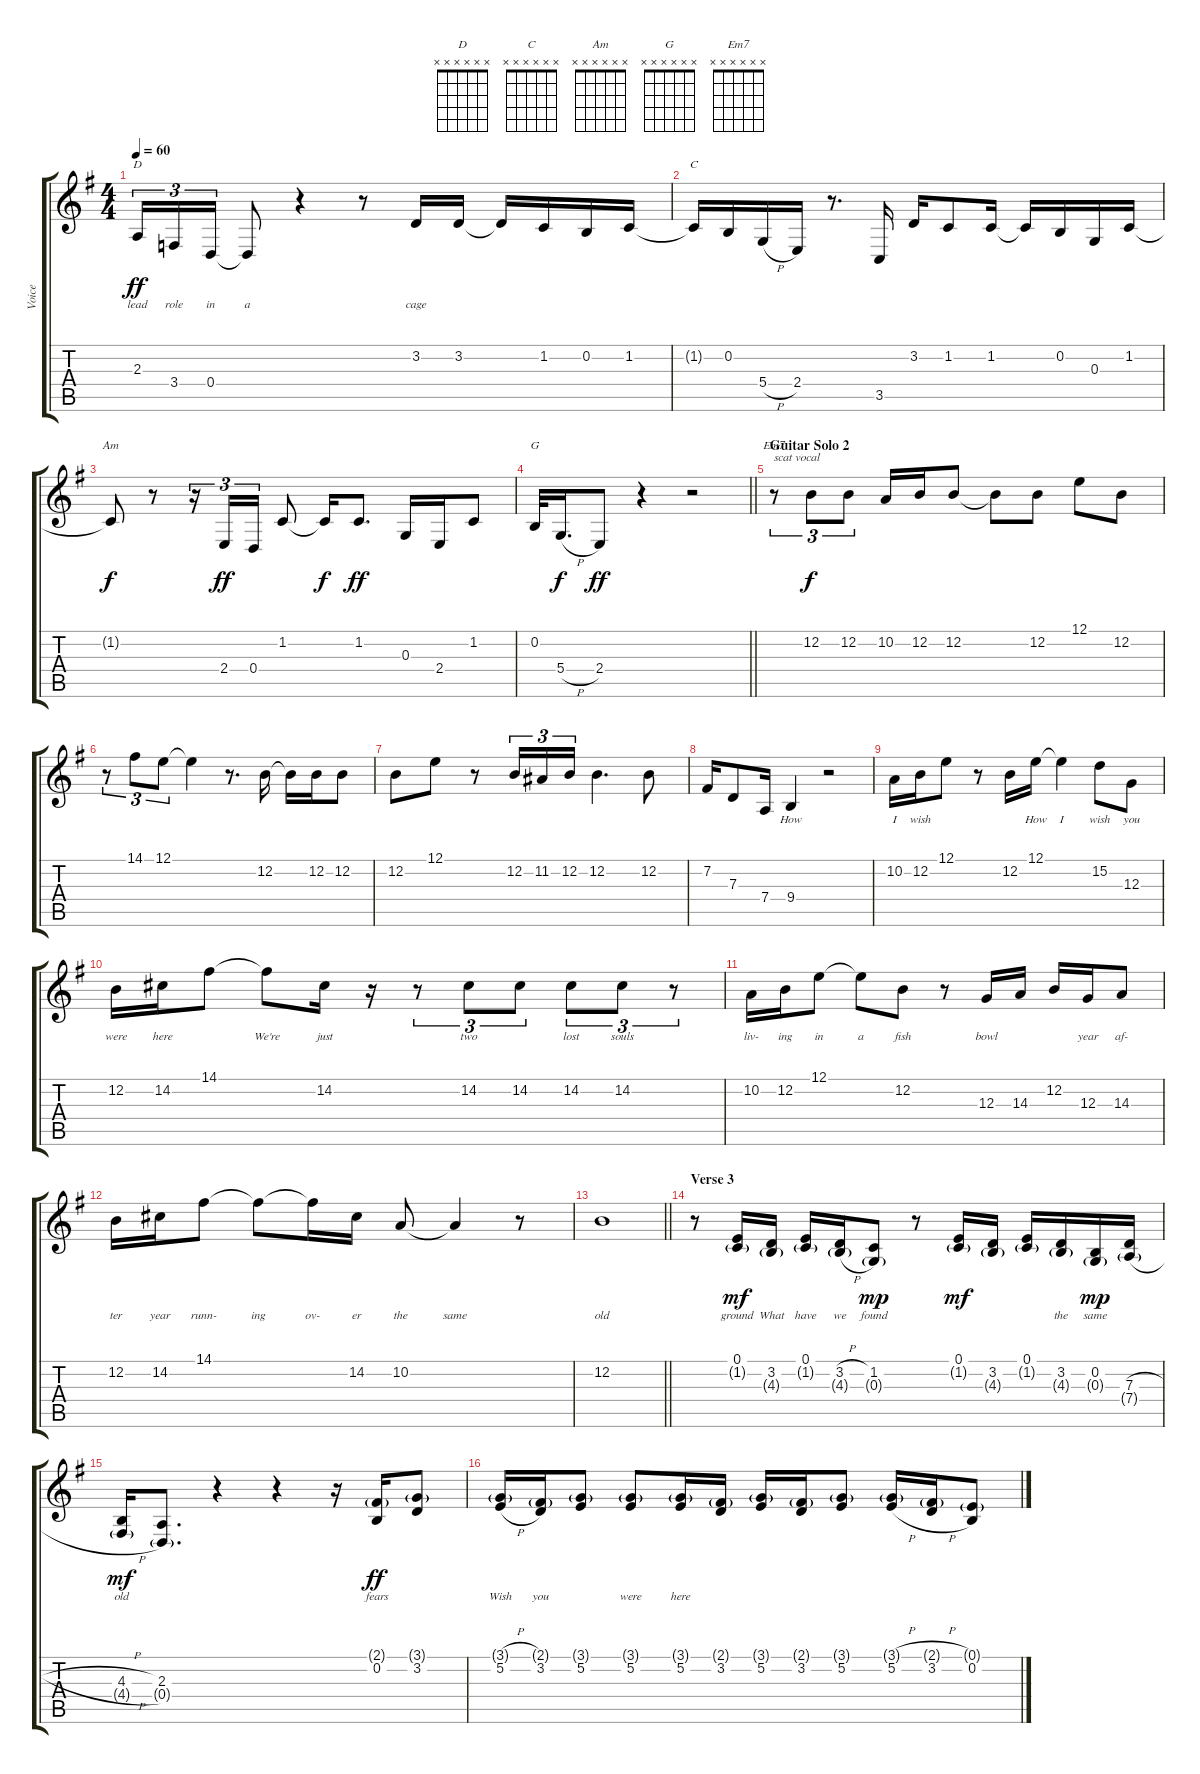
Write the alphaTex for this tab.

\track ("Voice" "Voice") {instrument clarinet}
\staff {score tabs}
\tuning (E4 B3 G3 D3 A2 E2) {hide}
\chord ("D" x x x x x x)
\chord ("C" x x x x x x)
\chord ("Am" x x x x x x)
\chord ("G" x x x x x x)
\chord ("Em7" x x x x x x)
\ts (4 4)
\tempo 60
\clef g2
\ks g
2.3{t}.16{tu (3 2) ch "D" lyrics (0 "lead") lyrics (1 "") lyrics (2 "") lyrics (3 "") lyrics (4 "") dy ff} 3.4.16{tu (3 2) lyrics (0 "role") lyrics (1 "") lyrics (2 "") lyrics (3 "") lyrics (4 "")} 0.4.16{tu (3 2) lyrics (0 "in") lyrics (1 "") lyrics (2 "") lyrics (3 "") lyrics (4 "")} 0.4{t}.8{lyrics (0 "a") lyrics (1 "") lyrics (2 "") lyrics (3 "") lyrics (4 "")} r.4 r.8 3.2.16{lyrics (0 "cage") lyrics (1 "") lyrics (2 "") lyrics (3 "") lyrics (4 "")} 3.2.16{lyrics (0 "") lyrics (1 "") lyrics (2 "") lyrics (3 "") lyrics (4 "")} 3.2{t}.16{lyrics (0 "") lyrics (1 "") lyrics (2 "") lyrics (3 "") lyrics (4 "")} 1.2.16{lyrics (0 "") lyrics (1 "") lyrics (2 "") lyrics (3 "") lyrics (4 "")} 0.2.16{lyrics (0 "") lyrics (1 "") lyrics (2 "") lyrics (3 "") lyrics (4 "")} 1.2.16{lyrics (0 "") lyrics (1 "") lyrics (2 "") lyrics (3 "") lyrics (4 "")} |
1.2{t}.16{ch "C" lyrics (0 "") lyrics (1 "") lyrics (2 "") lyrics (3 "") lyrics (4 "")} 0.2.16{lyrics (0 "") lyrics (1 "") lyrics (2 "") lyrics (3 "") lyrics (4 "")} 5.4{h}.16{lyrics (0 "") lyrics (1 "") lyrics (2 "") lyrics (3 "") lyrics (4 "")} 2.4.16{lyrics (0 "") lyrics (1 "") lyrics (2 "") lyrics (3 "") lyrics (4 "")} r.8{d} 3.5.16{lyrics (0 "") lyrics (1 "") lyrics (2 "") lyrics (3 "") lyrics (4 "")} 3.2.16{lyrics (0 "") lyrics (1 "") lyrics (2 "") lyrics (3 "") lyrics (4 "")} 1.2.8{lyrics (0 "") lyrics (1 "") lyrics (2 "") lyrics (3 "") lyrics (4 "")} 1.2.16{lyrics (0 "") lyrics (1 "") lyrics (2 "") lyrics (3 "") lyrics (4 "")} 1.2{t}.16{lyrics (0 "") lyrics (1 "") lyrics (2 "") lyrics (3 "") lyrics (4 "")} 0.2.16{lyrics (0 "") lyrics (1 "") lyrics (2 "") lyrics (3 "") lyrics (4 "")} 0.3.16{lyrics (0 "") lyrics (1 "") lyrics (2 "") lyrics (3 "") lyrics (4 "")} 1.2.16{lyrics (0 "") lyrics (1 "") lyrics (2 "") lyrics (3 "") lyrics (4 "")} |
1.2{t}.8{ch "Am" lyrics (0 "") lyrics (1 "") lyrics (2 "") lyrics (3 "") lyrics (4 "") dy f} r.8 r.16{tu (3 2)} 2.4.16{tu (3 2) lyrics (0 "") lyrics (1 "") lyrics (2 "") lyrics (3 "") lyrics (4 "") dy ff} 0.4.16{tu (3 2) lyrics (0 "") lyrics (1 "") lyrics (2 "") lyrics (3 "") lyrics (4 "")} 1.2.8{lyrics (0 "") lyrics (1 "") lyrics (2 "") lyrics (3 "") lyrics (4 "")} 1.2{t}.16{lyrics (0 "") lyrics (1 "") lyrics (2 "") lyrics (3 "") lyrics (4 "") dy f} 1.2.8{d lyrics (0 "") lyrics (1 "") lyrics (2 "") lyrics (3 "") lyrics (4 "") dy ff} 0.3.16{lyrics (0 "") lyrics (1 "") lyrics (2 "") lyrics (3 "") lyrics (4 "")} 2.4.16{lyrics (0 "") lyrics (1 "") lyrics (2 "") lyrics (3 "") lyrics (4 "")} 1.2.8{lyrics (0 "") lyrics (1 "") lyrics (2 "") lyrics (3 "") lyrics (4 "")} |
\barLineRight lightlight
0.2.32{ch "G" lyrics (0 "") lyrics (1 "") lyrics (2 "") lyrics (3 "") lyrics (4 "")} 5.4{h}.16{d lyrics (0 "") lyrics (1 "") lyrics (2 "") lyrics (3 "") lyrics (4 "") dy f} 2.4.8{lyrics (0 "") lyrics (1 "") lyrics (2 "") lyrics (3 "") lyrics (4 "") dy ff} r.4 r.2 |
\section ("" "Guitar Solo 2")
r.8{tu (3 2) ch "Em7" txt "scat vocal"} 12.2.8{tu (3 2) lyrics (0 "") lyrics (1 "") lyrics (2 "") lyrics (3 "") lyrics (4 "") dy f} 12.2.8{tu (3 2) lyrics (0 "") lyrics (1 "") lyrics (2 "") lyrics (3 "") lyrics (4 "")} 10.2.16{lyrics (0 "") lyrics (1 "") lyrics (2 "") lyrics (3 "") lyrics (4 "")} 12.2.16{lyrics (0 "") lyrics (1 "") lyrics (2 "") lyrics (3 "") lyrics (4 "")} 12.2.8{lyrics (0 "") lyrics (1 "") lyrics (2 "") lyrics (3 "") lyrics (4 "")} 12.2{t}.8{lyrics (0 "") lyrics (1 "") lyrics (2 "") lyrics (3 "") lyrics (4 "")} 12.2.8{lyrics (0 "") lyrics (1 "") lyrics (2 "") lyrics (3 "") lyrics (4 "")} 12.1.8{lyrics (0 "") lyrics (1 "") lyrics (2 "") lyrics (3 "") lyrics (4 "")} 12.2.8{lyrics (0 "") lyrics (1 "") lyrics (2 "") lyrics (3 "") lyrics (4 "")} |
r.8{tu (3 2)} 14.1.8{tu (3 2) lyrics (0 "") lyrics (1 "") lyrics (2 "") lyrics (3 "") lyrics (4 "")} 12.1.8{tu (3 2) lyrics (0 "") lyrics (1 "") lyrics (2 "") lyrics (3 "") lyrics (4 "")} 12.1{t}.4{lyrics (0 "") lyrics (1 "") lyrics (2 "") lyrics (3 "") lyrics (4 "")} r.8{d} 12.2.16{lyrics (0 "") lyrics (1 "") lyrics (2 "") lyrics (3 "") lyrics (4 "")} 12.2{t}.16{lyrics (0 "") lyrics (1 "") lyrics (2 "") lyrics (3 "") lyrics (4 "")} 12.2.16{lyrics (0 "") lyrics (1 "") lyrics (2 "") lyrics (3 "") lyrics (4 "")} 12.2.8{lyrics (0 "") lyrics (1 "") lyrics (2 "") lyrics (3 "") lyrics (4 "")} |
12.2.8{lyrics (0 "") lyrics (1 "") lyrics (2 "") lyrics (3 "") lyrics (4 "")} 12.1.8{lyrics (0 "") lyrics (1 "") lyrics (2 "") lyrics (3 "") lyrics (4 "")} r.8 12.2.16{tu (3 2) lyrics (0 "") lyrics (1 "") lyrics (2 "") lyrics (3 "") lyrics (4 "")} 11.2.16{tu (3 2) lyrics (0 "") lyrics (1 "") lyrics (2 "") lyrics (3 "") lyrics (4 "")} 12.2.16{tu (3 2) lyrics (0 "") lyrics (1 "") lyrics (2 "") lyrics (3 "") lyrics (4 "")} 12.2.4{d lyrics (0 "") lyrics (1 "") lyrics (2 "") lyrics (3 "") lyrics (4 "")} 12.2.8{lyrics (0 "") lyrics (1 "") lyrics (2 "") lyrics (3 "") lyrics (4 "")} |
7.2.16{lyrics (0 "") lyrics (1 "") lyrics (2 "") lyrics (3 "") lyrics (4 "")} 7.3.8{lyrics (0 "") lyrics (1 "") lyrics (2 "") lyrics (3 "") lyrics (4 "")} 7.4.16{lyrics (0 "") lyrics (1 "") lyrics (2 "") lyrics (3 "") lyrics (4 "")} 9.4.4{lyrics (0 "How") lyrics (1 "") lyrics (2 "") lyrics (3 "") lyrics (4 "")} r.2 |
10.2.16{lyrics (0 "I") lyrics (1 "") lyrics (2 "") lyrics (3 "") lyrics (4 "")} 12.2.16{lyrics (0 "wish") lyrics (1 "") lyrics (2 "") lyrics (3 "") lyrics (4 "")} 12.1.8{lyrics (0 "") lyrics (1 "") lyrics (2 "") lyrics (3 "") lyrics (4 "")} r.8 12.2.16{lyrics (0 "") lyrics (1 "") lyrics (2 "") lyrics (3 "") lyrics (4 "")} 12.1.16{lyrics (0 "How") lyrics (1 "") lyrics (2 "") lyrics (3 "") lyrics (4 "")} 12.1{t}.4{lyrics (0 "I") lyrics (1 "") lyrics (2 "") lyrics (3 "") lyrics (4 "")} 15.2.8{lyrics (0 "wish") lyrics (1 "") lyrics (2 "") lyrics (3 "") lyrics (4 "")} 12.3.8{lyrics (0 "you") lyrics (1 "") lyrics (2 "") lyrics (3 "") lyrics (4 "")} |
12.2.16{lyrics (0 "were") lyrics (1 "") lyrics (2 "") lyrics (3 "") lyrics (4 "")} 14.2.16{lyrics (0 "here") lyrics (1 "") lyrics (2 "") lyrics (3 "") lyrics (4 "")} 14.1.8{lyrics (0 "") lyrics (1 "") lyrics (2 "") lyrics (3 "") lyrics (4 "")} 14.1{t}.8{lyrics (0 "We're") lyrics (1 "") lyrics (2 "") lyrics (3 "") lyrics (4 "")} 14.2.16{lyrics (0 "just") lyrics (1 "") lyrics (2 "") lyrics (3 "") lyrics (4 "")} r.16 r.8{tu (3 2)} 14.2.8{tu (3 2) lyrics (0 "two") lyrics (1 "") lyrics (2 "") lyrics (3 "") lyrics (4 "")} 14.2.8{tu (3 2) lyrics (0 "") lyrics (1 "") lyrics (2 "") lyrics (3 "") lyrics (4 "")} 14.2.8{tu (3 2) lyrics (0 "lost") lyrics (1 "") lyrics (2 "") lyrics (3 "") lyrics (4 "")} 14.2.8{tu (3 2) lyrics (0 "souls") lyrics (1 "") lyrics (2 "") lyrics (3 "") lyrics (4 "")} r.8{tu (3 2)} |
10.2.16{lyrics (0 "liv-") lyrics (1 "") lyrics (2 "") lyrics (3 "") lyrics (4 "")} 12.2.16{lyrics (0 "ing") lyrics (1 "") lyrics (2 "") lyrics (3 "") lyrics (4 "")} 12.1.8{lyrics (0 "in") lyrics (1 "") lyrics (2 "") lyrics (3 "") lyrics (4 "")} 12.1{t}.8{lyrics (0 "a") lyrics (1 "") lyrics (2 "") lyrics (3 "") lyrics (4 "")} 12.2.8{lyrics (0 "fish") lyrics (1 "") lyrics (2 "") lyrics (3 "") lyrics (4 "")} r.8 12.3.16{lyrics (0 "bowl") lyrics (1 "") lyrics (2 "") lyrics (3 "") lyrics (4 "")} 14.3.16{lyrics (0 "") lyrics (1 "") lyrics (2 "") lyrics (3 "") lyrics (4 "")} 12.2.16{lyrics (0 "") lyrics (1 "") lyrics (2 "") lyrics (3 "") lyrics (4 "")} 12.3.16{lyrics (0 "year") lyrics (1 "") lyrics (2 "") lyrics (3 "") lyrics (4 "")} 14.3.8{lyrics (0 "af-") lyrics (1 "") lyrics (2 "") lyrics (3 "") lyrics (4 "")} |
12.2.16{lyrics (0 "ter") lyrics (1 "") lyrics (2 "") lyrics (3 "") lyrics (4 "")} 14.2.16{lyrics (0 "year") lyrics (1 "") lyrics (2 "") lyrics (3 "") lyrics (4 "")} 14.1.8{lyrics (0 "runn-") lyrics (1 "") lyrics (2 "") lyrics (3 "") lyrics (4 "")} 14.1{t}.8{lyrics (0 "ing") lyrics (1 "") lyrics (2 "") lyrics (3 "") lyrics (4 "")} 14.1{t}.16{lyrics (0 "ov-") lyrics (1 "") lyrics (2 "") lyrics (3 "") lyrics (4 "")} 14.2.16{lyrics (0 "er") lyrics (1 "") lyrics (2 "") lyrics (3 "") lyrics (4 "")} 10.2.8{lyrics (0 "the") lyrics (1 "") lyrics (2 "") lyrics (3 "") lyrics (4 "")} 10.2{t}.4{lyrics (0 "same") lyrics (1 "") lyrics (2 "") lyrics (3 "") lyrics (4 "")} r.8 |
\barLineRight lightlight
12.2.1{lyrics (0 "old") lyrics (1 "") lyrics (2 "") lyrics (3 "") lyrics (4 "")} |
\section ("" "Verse 3")
r.8 (0.1 1.2{g}).16{lyrics (0 "ground") lyrics (1 "") lyrics (2 "") lyrics (3 "") lyrics (4 "") dy mf} (3.2 4.3{g}).16{lyrics (0 "What") lyrics (1 "") lyrics (2 "") lyrics (3 "") lyrics (4 "")} (0.1 1.2{g}).16{lyrics (0 "have") lyrics (1 "") lyrics (2 "") lyrics (3 "") lyrics (4 "")} (3.2{h} 4.3{h g}).16{lyrics (0 "we") lyrics (1 "") lyrics (2 "") lyrics (3 "") lyrics (4 "")} (1.2 0.3{g}).8{lyrics (0 "found") lyrics (1 "") lyrics (2 "") lyrics (3 "") lyrics (4 "") dy mp} r.8 (0.1 1.2{g}).16{lyrics (0 "") lyrics (1 "") lyrics (2 "") lyrics (3 "") lyrics (4 "") dy mf} (3.2 4.3{g}).16{lyrics (0 "") lyrics (1 "") lyrics (2 "") lyrics (3 "") lyrics (4 "")} (0.1 1.2{g}).16{lyrics (0 "") lyrics (1 "") lyrics (2 "") lyrics (3 "") lyrics (4 "")} (3.2 4.3{g}).16{lyrics (0 "the") lyrics (1 "") lyrics (2 "") lyrics (3 "") lyrics (4 "")} (0.2 0.3{g}).16{lyrics (0 "same") lyrics (1 "") lyrics (2 "") lyrics (3 "") lyrics (4 "") dy mp} (7.3{h} 7.4{h g}).16{lyrics (0 "") lyrics (1 "") lyrics (2 "") lyrics (3 "") lyrics (4 "")} |
(4.3{h} 4.4{h g}).16{lyrics (0 "old") lyrics (1 "") lyrics (2 "") lyrics (3 "") lyrics (4 "") dy mf} (2.3 0.4{g}).8{d lyrics (0 "") lyrics (1 "") lyrics (2 "") lyrics (3 "") lyrics (4 "")} r.4 r.4 r.16 (2.1{g} 0.2).16{lyrics (0 "fears") lyrics (1 "") lyrics (2 "") lyrics (3 "") lyrics (4 "") dy ff} (3.1{g} 3.2).8{lyrics (0 "") lyrics (1 "") lyrics (2 "") lyrics (3 "") lyrics (4 "")} |
(3.1{h g} 5.2{h}).16{lyrics (0 "Wish") lyrics (1 "") lyrics (2 "") lyrics (3 "") lyrics (4 "")} (2.1{g} 3.2).16{lyrics (0 "you") lyrics (1 "") lyrics (2 "") lyrics (3 "") lyrics (4 "")} (3.1{g} 5.2).8{lyrics (0 "") lyrics (1 "") lyrics (2 "") lyrics (3 "") lyrics (4 "")} (3.1{g} 5.2).8{lyrics (0 "were") lyrics (1 "") lyrics (2 "") lyrics (3 "") lyrics (4 "")} (3.1{g} 5.2).16{lyrics (0 "here") lyrics (1 "") lyrics (2 "") lyrics (3 "") lyrics (4 "")} (2.1{g} 3.2).16{lyrics (0 "") lyrics (1 "") lyrics (2 "") lyrics (3 "") lyrics (4 "")} (3.1{g} 5.2).16 (2.1{g} 3.2).16 (3.1{g} 5.2).8 (3.1{h g} 5.2{h}).16 (2.1{h g} 3.2{h}).16 (0.1{g} 0.2).8
